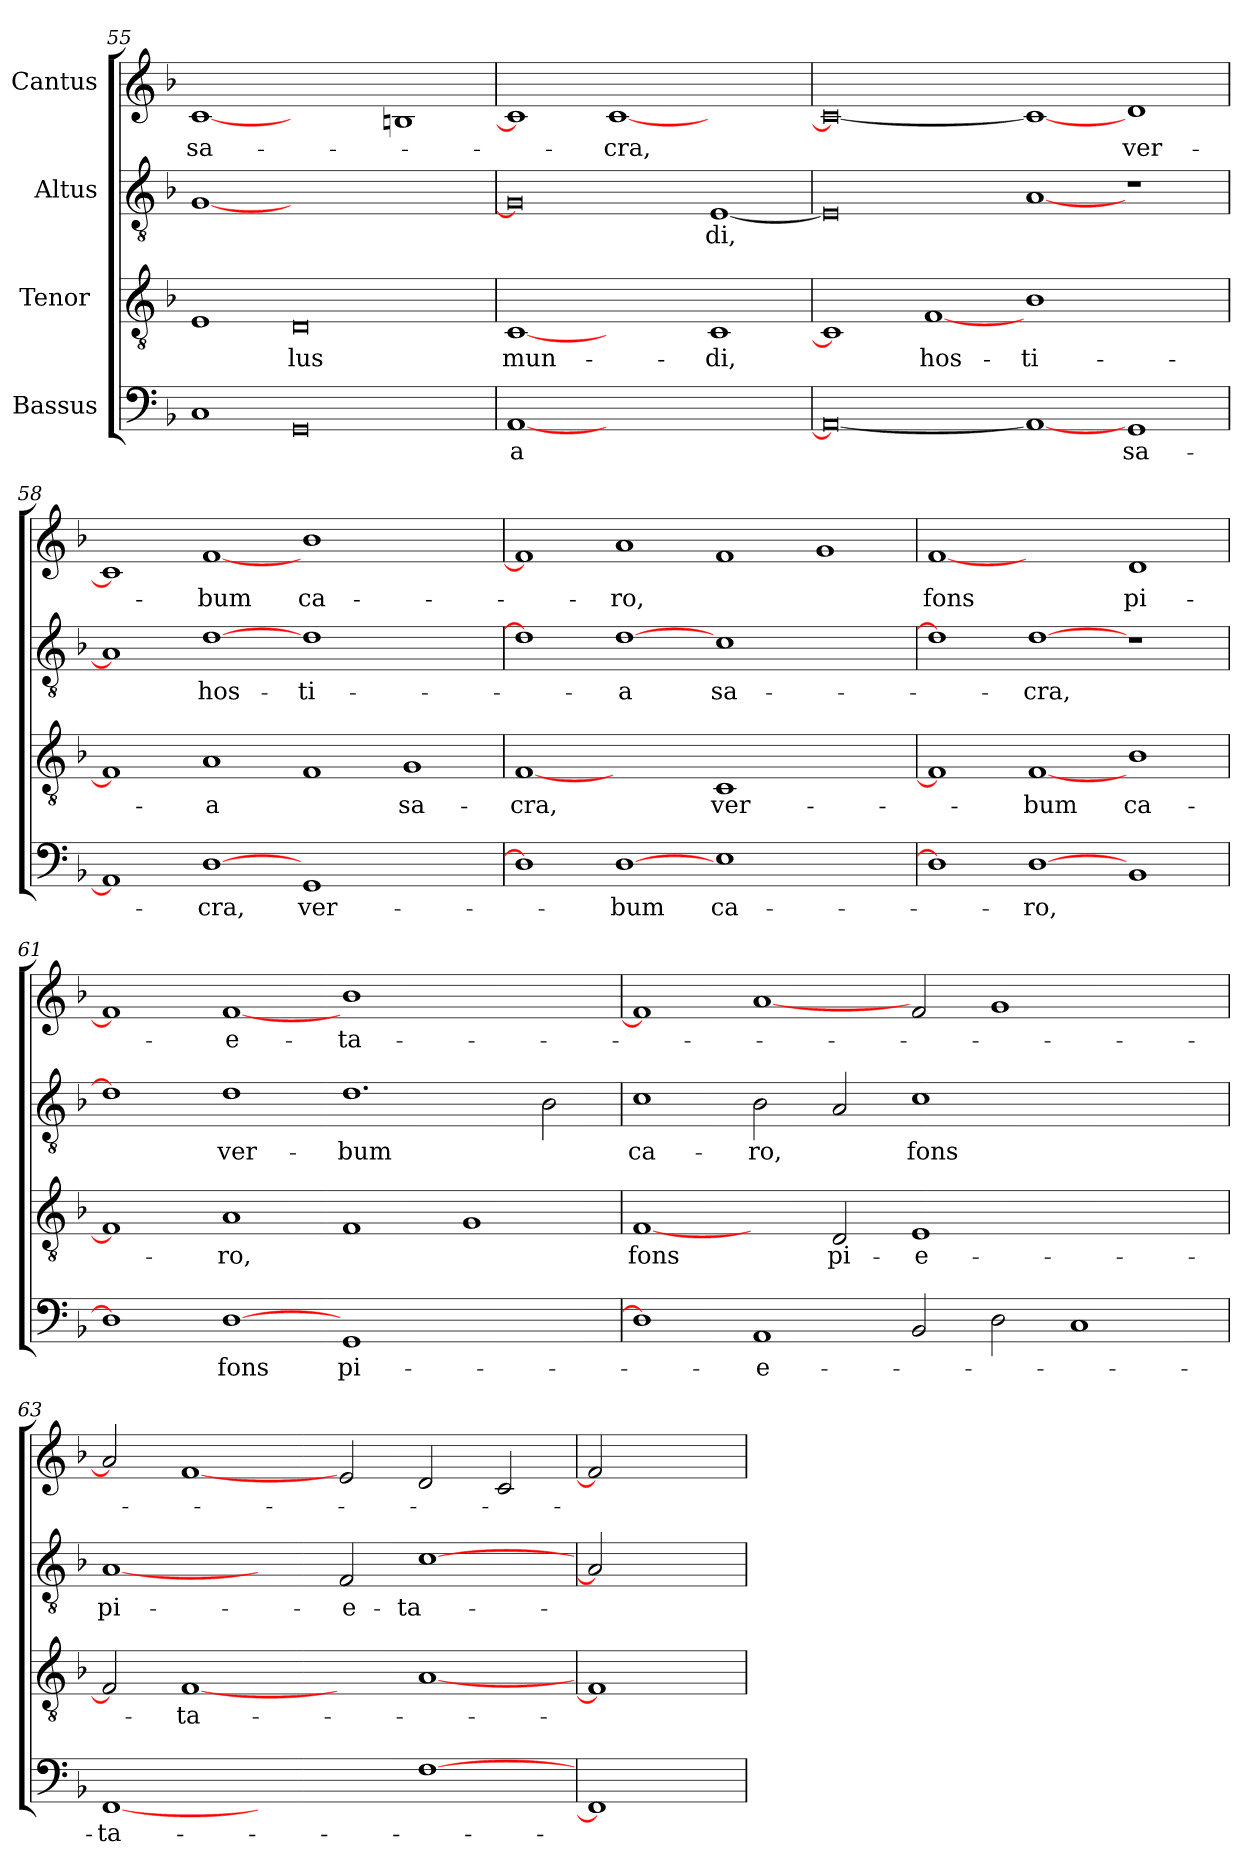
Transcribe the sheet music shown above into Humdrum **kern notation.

**kern	**text	**kern	**text	**kern	**text	**kern	**text
*part4	*part4	*part3	*part3	*part2	*part2	*part1	*part1
*staff4	*staff4	*staff3	*staff3	*staff2	*staff2	*staff1	*staff1
*I"Bassus	*	*I"Tenor 	*	*I"Altus	*	*I"Cantus	*
*clefF4	*	*clefGv2	*	*clefGv2	*	*clefG2	*
*k[b-]	*	*k[b-]	*	*k[b-]	*	*k[b-]	*
*F:	*	*F:	*	*F:	*	*F:	*
=55	=55	=55	=55	=55	=55	=55	=55
1C/	.	1E/	.	[1G/	.	[1c/	sa-
0GG/	.	0D/	-lus	0ryy	.	1ryy	.
.	.	.	.	.	.	1Bn/	.
=56	=56	=56	=56	=56	=56	=56	=56
[1AA/	-a	[1C/	mun-	0G/]	.	1c/]	.
0ryy	.	1ryy	.	.	.	[1c/	-cra,
!	!	!	!	!	!LO:LY:i	!	!
.	.	1C/	-di,	[1E/	-di,	1ryy	.
=57	=57	=57	=57	=57	=57	=57	=57
0AA/_	.	1C/]	.	0E/]	.	0c/_	.
.	.	[1F/	hos-	.	.	.	.
1AA/_	.	1B-\	-ti-	[1A/	.	1c/_	.
1GG/	sa-	1ryy	.	1r	.	1d/	ver-
=58	=58	=58	=58	=58	=58	=58	=58
1AA/]	.	1F/]	.	1A/]	.	1c/]	.
!	!	!	!	!	!LO:LY:i	!	!
[1D\	-cra,	1A/	-a	[1d\	hos-	[1f/	-bum
!	!	!	!	!	!LO:LY:i	!	!
1GG/	ver-	1F/	.	1d\	-ti-	1b-\	ca-
1ryy	.	1G/	sa-	1ryy	.	1ryy	.
=59	=59	=59	=59	=59	=59	=59	=59
1D\]	.	[1F/	-cra,	1d\]	.	1f/]	.
!	!	!	!	!	!LO:LY:i	!	!
[1D\	-bum	1ryy	.	[1d\	-a	1a/	-ro,
!	!	!	!	!	!LO:LY:i	!	!
1E\	ca-	1C/	ver-	1c\	sa-	1f/	.
1ryy	.	1ryy	.	1ryy	.	1g/	.
!!LO:LB:g=z
=60	=60	=60	=60	=60	=60	=60	=60
1D\]	.	1F/]	.	1d\]	.	[1f/	fons
!	!	!	!	!	!LO:LY:i	!	!
[1D\	-ro,	[1F/	-bum	[1d\	-cra,	1ryy	.
1BB-/	.	1B-\	ca-	1r	.	1d/	pi-
=61	=61	=61	=61	=61	=61	=61	=61
1D\]	.	1F/]	.	1d\]	.	1f/]	.
!	!	!	!	!	!LO:LY:i	!	!
[1D\	fons	1A/	-ro,	1d\	ver-	[1f/	-e-
!	!	!	!	!	!LO:LY:i	!	!
1GG/	pi-	1F/	.	1.d\	-bum	1b-\	-ta-
1ryy	.	1G/	.	.	.	1ryy	.
.	.	.	.	2B-\	.	.	.
=62	=62	=62	=62	=62	=62	=62	=62
!	!	!	!	!	!LO:LY:i	!	!
1D\]	.	[1F/	fons	1c\	ca-	1f/]	.
!	!	!	!	!	!LO:LY:i	!	!
1AA/	-e-	2ryy	.	2B-\	-ro,	[1a/	.
.	.	2D/	pi-	2A/	.	.	.
2BB-/	.	1E/	-e-	1c\	fons	2f/	.
2D\	.	.	.	.	.	1g/	.
1C/	.	1ryy	.	1ryy	.	.	.
.	.	.	.	.	.	2ryy	.
=63	=63	=63	=63	=63	=63	=63	=63
[1FF/	-ta-	2F/]	.	[1A/	pi-	2a/]	.
.	.	[1F/	-ta-	.	.	[1f/	.
1ryy	.	.	.	2ryy	.	.	.
.	.	2ryy	.	2F/	-e-	2e/	.
[1F\	.	[1A/	.	[1c\	-ta-	2d/	.
.	.	.	.	.	.	2c/	.
=64	=64	=64	=64	=64	=64	=64	=64
1FF/]	.	1F/]	.	2A/]	.	2f/]	.
.	.	.	.	2ryy	.	2ryy	.
=	=	=	=	=	=	=	=
*-	*-	*-	*-	*-	*-	*-	*-
